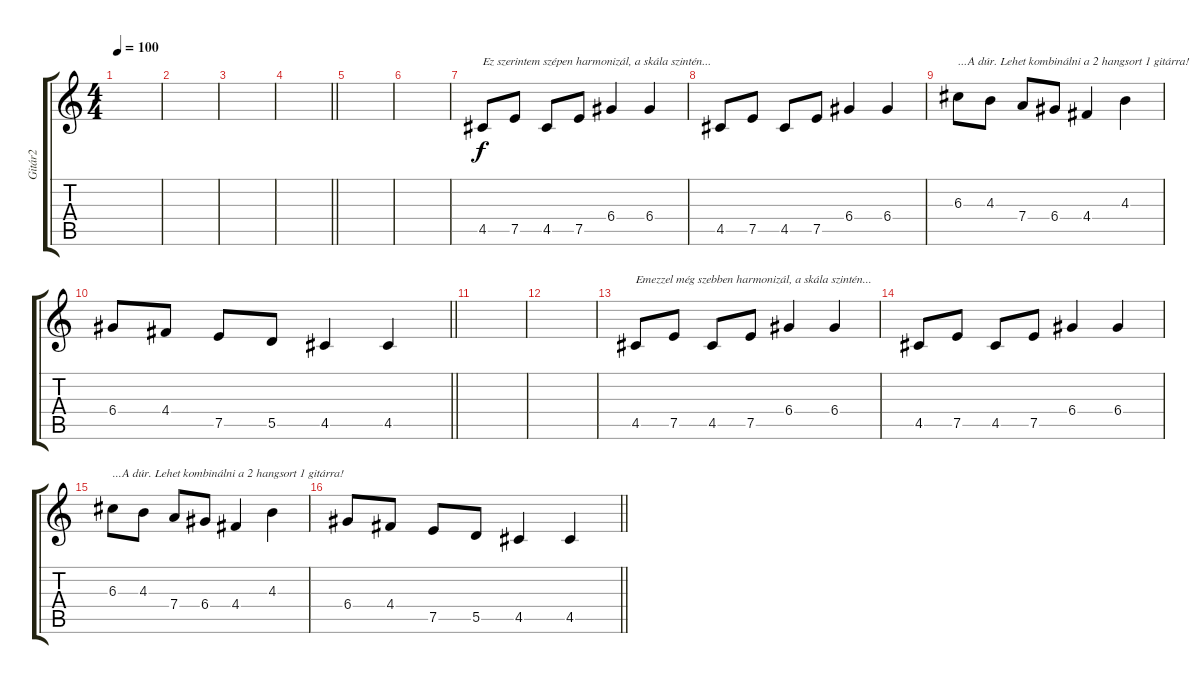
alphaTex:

\track ("Gitár2" "Gitár2") {instrument acousticguitarnylon}
\staff {score tabs}
\tuning (E4 B3 G3 D3 A2 E2) {hide}
\ts (4 4)
\tempo 100
\clef g2
\ks c
|
|
|
\barLineRight lightlight
|
|
|
4.5.8{txt "Ez szerintem szépen harmonizál, a skála szintén..."} 7.5.8 4.5.8 7.5.8 6.4.4 6.4.4 |
4.5.8 7.5.8 4.5.8 7.5.8 6.4.4 6.4.4 |
6.3.8{txt "...A dúr. Lehet kombinálni a 2 hangsort 1 gitárra!"} 4.3.8 7.4.8 6.4.8 4.4.4 4.3.4 |
\barLineRight lightlight
6.4.8 4.4.8 7.5.8 5.5.8 4.5.4 4.5.4 |
|
|
4.5.8{txt "Emezzel még szebben harmonizál, a skála szintén..."} 7.5.8 4.5.8 7.5.8 6.4.4 6.4.4 |
4.5.8 7.5.8 4.5.8 7.5.8 6.4.4 6.4.4 |
6.3.8{txt "...A dúr. Lehet kombinálni a 2 hangsort 1 gitárra!"} 4.3.8 7.4.8 6.4.8 4.4.4 4.3.4 |
\barLineRight lightlight
6.4.8 4.4.8 7.5.8 5.5.8 4.5.4 4.5.4
